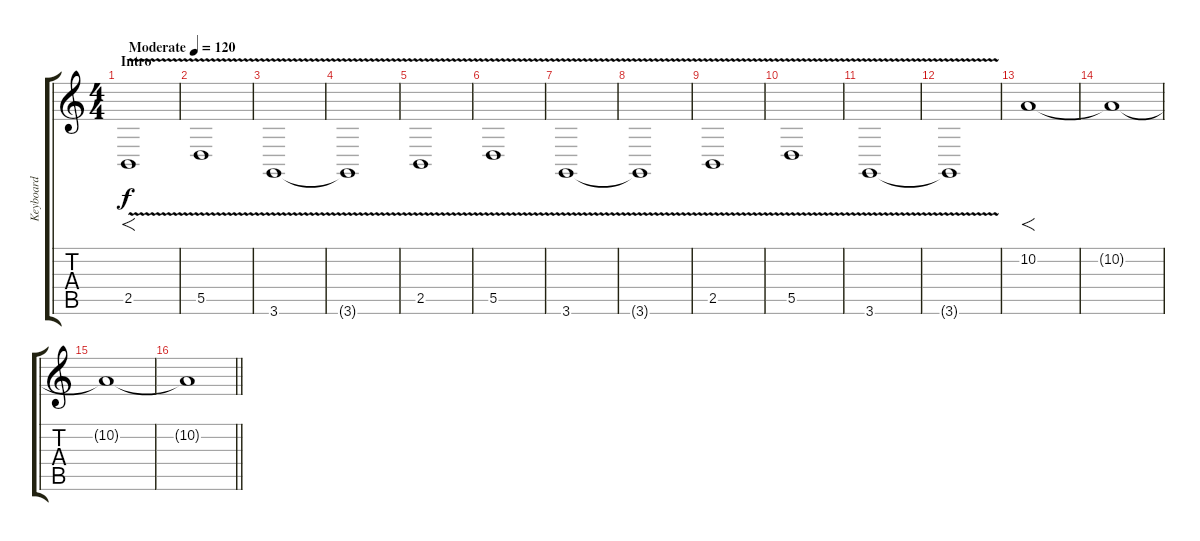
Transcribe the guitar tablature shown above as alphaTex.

\track ("Keyboard" "Keyboard") {instrument pad3polysynth}
\staff {score tabs}
\tuning (E4 B3 G3 D3 A2 E2) {hide}
\ts (4 4)
\section ("" "Intro")
\tempo (120 "Moderate")
\clef g2
\ks c
2.5{v}.1{f dy f instrument pad3polysynth} |
5.5{v}.1 |
3.6{v}.1 |
3.6{t}.1 |
2.5{v}.1 |
5.5{v}.1 |
3.6{v}.1 |
3.6{t}.1 |
2.5{v}.1 |
5.5{v}.1 |
3.6{v}.1 |
3.6{t}.1 |
10.2.1{f} |
10.2{t}.1 |
10.2{t}.1 |
\barLineRight lightlight
10.2{t}.1
